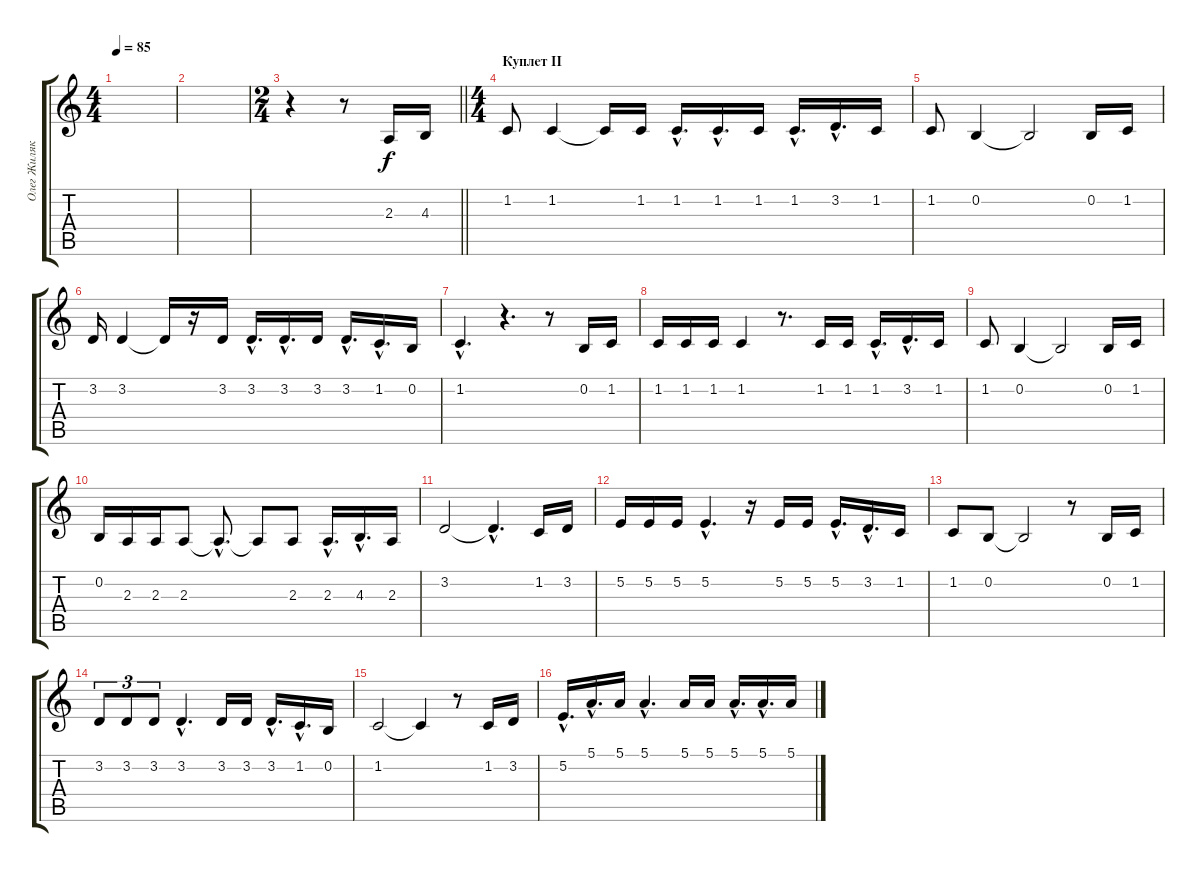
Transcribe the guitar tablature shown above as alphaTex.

\track ("Олег Жиляков" "Олег Жиляк") {instrument lead2sawtooth}
\staff {score tabs}
\tuning (E4 B3 G3 D3 A2 E2) {hide}
\ts (4 4)
\tempo 85
\clef g2
\ks c
|
|
\ts (2 4)
\barLineRight lightlight
r.4 r.8 2.3.16 4.3.16 |
\ts (4 4)
\section ("" "Куплет II")
1.2.8 1.2.4 1.2{t}.16 1.2.16 1.2{hac}.16{d} 1.2{hac}.16{d} 1.2.16 1.2{hac}.16{d} 3.2{hac}.16{d} 1.2.16 |
1.2.8 0.2.4 0.2{t}.2 0.2.16 1.2.16 |
3.2.16 3.2.4 3.2{t}.16 r.16 3.2.16 3.2{hac}.16{d} 3.2{hac}.16{d} 3.2.16 3.2{hac}.16{d} 1.2{hac}.16{d} 0.2.16 |
1.2{hac}.4{d} r.4{d} r.8 0.2.16 1.2.16 |
1.2.16 1.2.16 1.2.16 1.2.4 r.8{d} 1.2.16 1.2.16 1.2{hac}.16{d} 3.2{hac}.16{d} 1.2.16 |
1.2.8 0.2.4 0.2{t}.2 0.2.16 1.2.16 |
0.2.16 2.3.16 2.3.16 2.3.8 2.3{hac t}.8{d} 2.3{t}.8 2.3.8 2.3{hac}.16{d} 4.3{hac}.16{d} 2.3.16 |
3.2.2 3.2{hac t}.4{d} 1.2.16 3.2.16 |
5.2.16 5.2.16 5.2.16 5.2{hac}.4{d} r.16 5.2.16 5.2.16 5.2{hac}.16{d} 3.2{hac}.16{d} 1.2.16 |
1.2.8 0.2.8 0.2{t}.2 r.8 0.2.16 1.2.16 |
3.2.8{tu (3 2)} 3.2.8{tu (3 2)} 3.2.8{tu (3 2)} 3.2{hac}.4{d} 3.2.16 3.2.16 3.2{hac}.16{d} 1.2{hac}.16{d} 0.2.16 |
1.2.2 1.2{t}.4 r.8 1.2.16 3.2.16 |
5.2{hac}.16{d} 5.1{hac}.16{d} 5.1.16 5.1{hac}.4{d} 5.1.16 5.1.16 5.1{hac}.16{d} 5.1{hac}.16{d} 5.1.16
